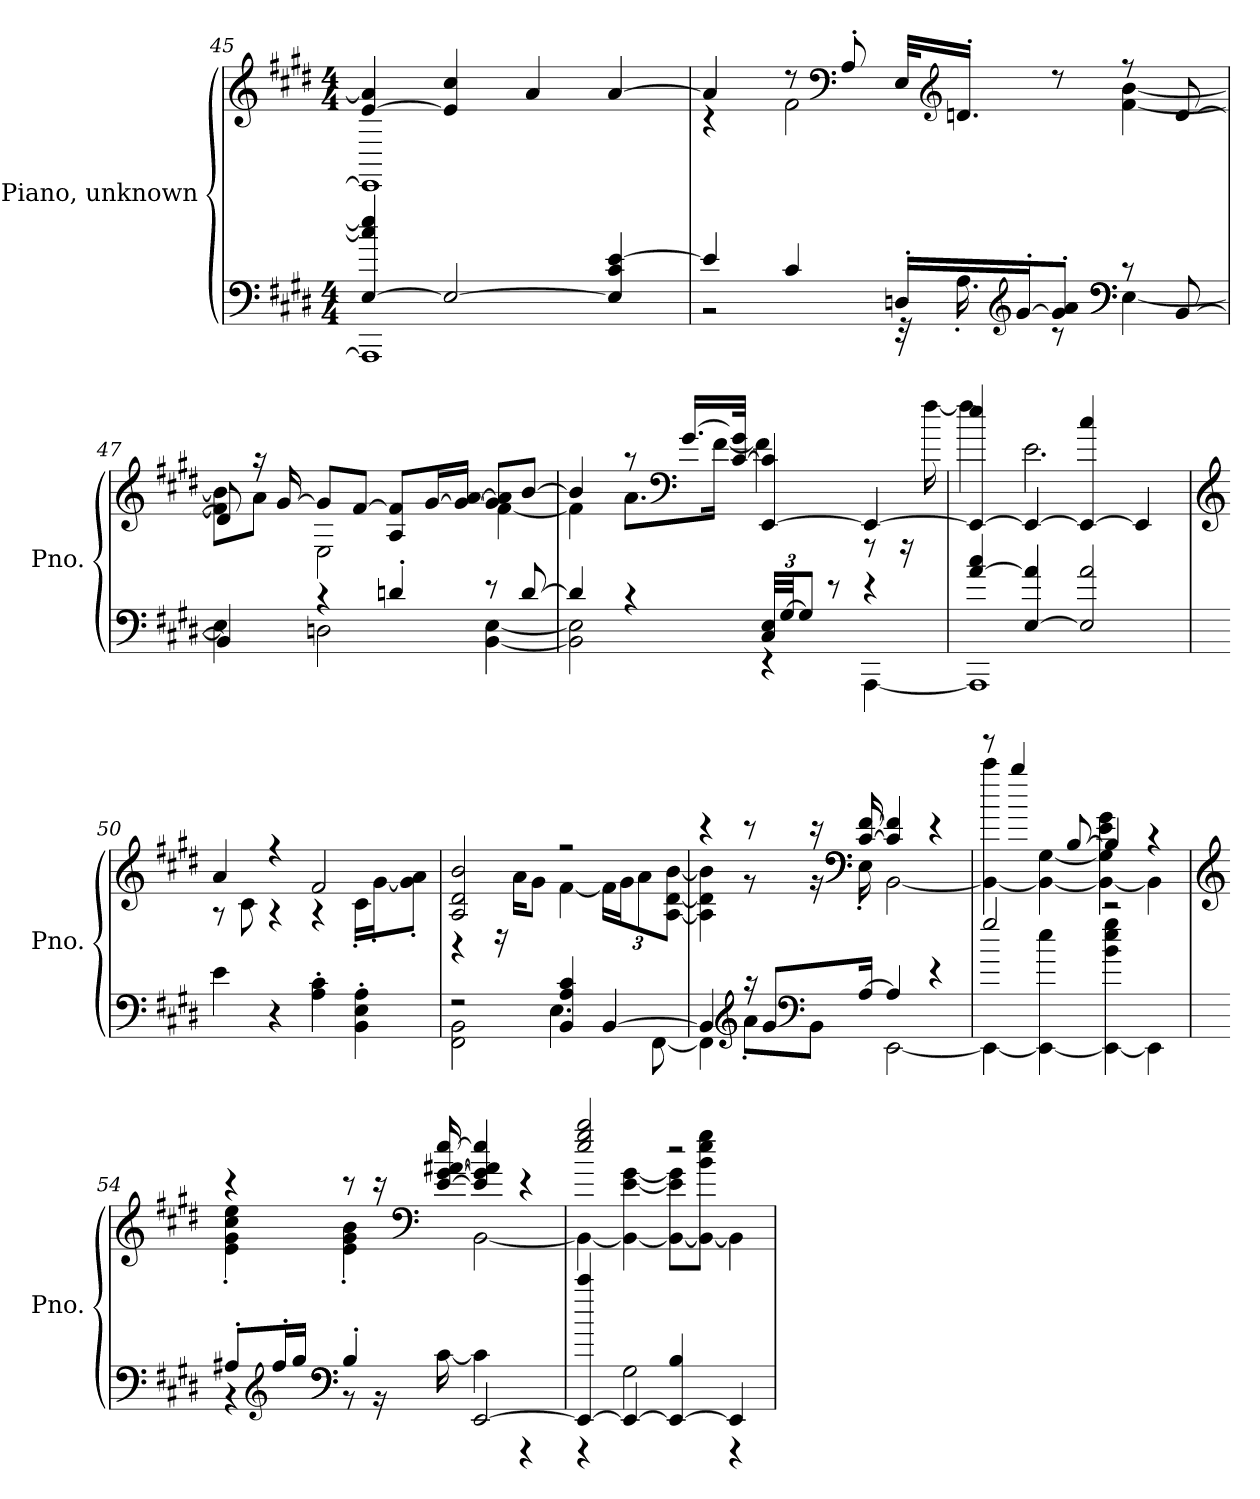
**kern	**kern
*part1	*part1
*staff2	*staff1
*I"Piano, unknown	*
*I'Pno.	*
*clefF4	*clefG2
*k[f#c#g#d#]	*k[f#c#g#d#]
*M4/4	*M4/4
=45	=45
*^	*^
[4E/ 4cc#/] 4ee/]	1AAA]	[4e/ 4a/]	1EE]
2E/_	.	4e/] 4cc#/	.
.	.	4a/	.
4E/] 4c#/ [4e/	.	[4a/	.
!!LO:LB:g=z	!!
=46	=46	=46	=46
4e/]	2r	4a/]	4r
4c#/	.	8r	2f#\
*	*	*clefF4	*
.	.	8A'/	.
16Dn'/LL	32r	32E/KLL	.
*	*	*clefG2	*
.	16.A'\	16.dn'/JJ	.
*clefG2	*	*	*
[16g#'/J	.	.	.
8g#/]' 8a/'J	8r	8r	.
*clefF4	*	*	*
8r	[4E\	8r	[4f#\ [4b\
[8BB/	.	[8d/	.
=47	=47	=47	=47
4BB/]	4E\]	8d/]	8f#\] 8b\]L
.	.	16r	8a\J
.	.	[16g#/	.
4r	2Dn\	8g#/L]	2E\
.	.	[8f#/J	.
4dn'/	.	8A/ 8f#/]L	.
.	.	[16g#/L	.
.	.	16g#/_ [16a/JJ	.
8r	[4BB\ [4E\	8g#/] 8a/]L	[4f#\
[8d/	.	[8b/J	.
!!LO:LB:g=z	!!
=48	=48	=48	=48
4d/]	2BB\] 2E\]	4b/]	4f#\]
4r	.	8r	8.a\L
*	*	*clefF4	*
.	.	[16.g#/LL	.
.	.	.	[16f#\Jk
.	.	[32c#/ 32g#/]JJk	.
*Xbrackettup	*	*	*
48C#/ 48E/LLL	4r	[4EE/ 4c#/]	4f#\]
[48G#/JJ	.	.	.
12G#/J]	.	.	.
8r	.	.	.
4r	[4AAA\	4EE/_	8r
.	.	.	16r
.	.	.	[16ff#\
=49	=49	=49	=49
[4a/ 4cc#/	1AAA]	4EE/_ 4ee/	4ff#\]
[4E/ 4a/]	.	4EE/_	2.e\
2E/] 2a/	.	4EE/_ 4cc#/	.
.	.	4EE/]	.
*v	*v	*	*
=50	=50	=50
*	*clefG2	*
4e\	4a/	8r
.	.	8c#\
4r	4r	4r
4A\' 4c#\'	2f#/	4r
4BB\' 4E\' 4A\'	.	16c#'\LL
.	.	[16g#'\J
.	.	8g#\]' 8a\'J
!!LO:LB:g=z	!!
=51	=51	=51
*^	*	*
2r	2FF#\ 2BB\	2A/ 2d#/ 2b/	4r
.	.	.	16r
.	.	.	16a\KL
.	.	.	8g#\J
4BB/ 4A/ 4c#/	4.E\	2r	[4f#\
*	*	*	*Xbrackettup
[4BB/	.	.	24f#\LL]
.	.	.	24g#\J
.	.	.	12a\
.	[8FF#\	.	.
.	.	.	[12A\ [12d#\ [12b\J
=52	=52	=52	=52
4BB/]	4FF#\]	4r	4A\] 4d#\] 4b\]
*clefG2	*	*	*
16r	8a'\L	8r	8r
8g#/L	.	.	.
*clefF4	*	*	*
.	8BB\J	16r	16r
*	*	*clefF4	*
[16A/Jk	.	[16c#/ [16f#/	16E'\
4A/]	[2EE\	4c#/] 4f#/]	[2BB\
4r	.	4r	.
=53	=53	=53	=53
2gg#/	4EE\_	8r	4BB\_ 4ccc#\
.	.	4bb/	.
.	4EE\_ 4ee\	.	4BB\_ [4G#\
.	.	[8B/	.
2r	4EE\_ 4b\ 4ee\ 4gg#\	4B/]	4BB\_ 4G#\] 4e\ 4g#\
.	4EE\]	4r	4BB\]
!!LO:PB:g=z	!!
=54	=54	=54	=54
*	*	*clefG2	*
8A#X'/L	4r	4r	4e\' 4g#\' 4cc#\' 4ee\'
*clefG2	*	*	*
16ff#'/L	.	.	.
16gg#/JJ	.	.	.
*clefF4	*	*	*
4B'/	8r	8r	4e\' 4g#\' 4b\'
.	16r	16r	.
*	*	*clefF4	*
.	[16c#\	[16e/ [16g#/ [16a#X/ [16ee/	.
[2EE/	4c#\]	4e/] 4g#/] 4a#/] 4ee/]	[2BB\
.	4r	4r	.
=55	=55	=55	=55
4EE/_ 4ccc#/	4r	2ee/ 2gg#/ 2bb/	4BB\_
4EE/_	2G#\	.	4BB\_ [4e\ [4g#\
4EE/_ 4B/	.	2r	8BB\_ 8e\] 8g#\]L
.	.	.	8BB\_ 8b\ 8ee\ 8gg#\J
4EE/]	4r	.	4BB\]
*v	*v	*	*
*	*v	*v
=	=
*-	*-
